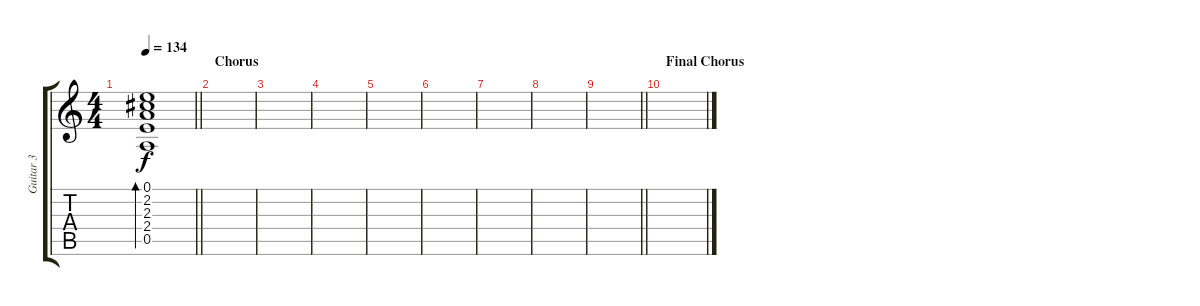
\track ("Guitar 3" "Guitar 3") {instrument overdrivenguitar}
\staff {score tabs}
\tuning (E4 B3 G3 D3 A2 E2) {hide}
\ts (4 4)
\tempo 134
\clef g2
\barLineRight lightlight
\ks c
(0.1 2.2 2.3 2.4 0.5).1{bd 60 dy f} |
\section ("" "Chorus")
|
|
|
|
|
|
|
\barLineRight lightlight
|
\section ("" "Final Chorus")
